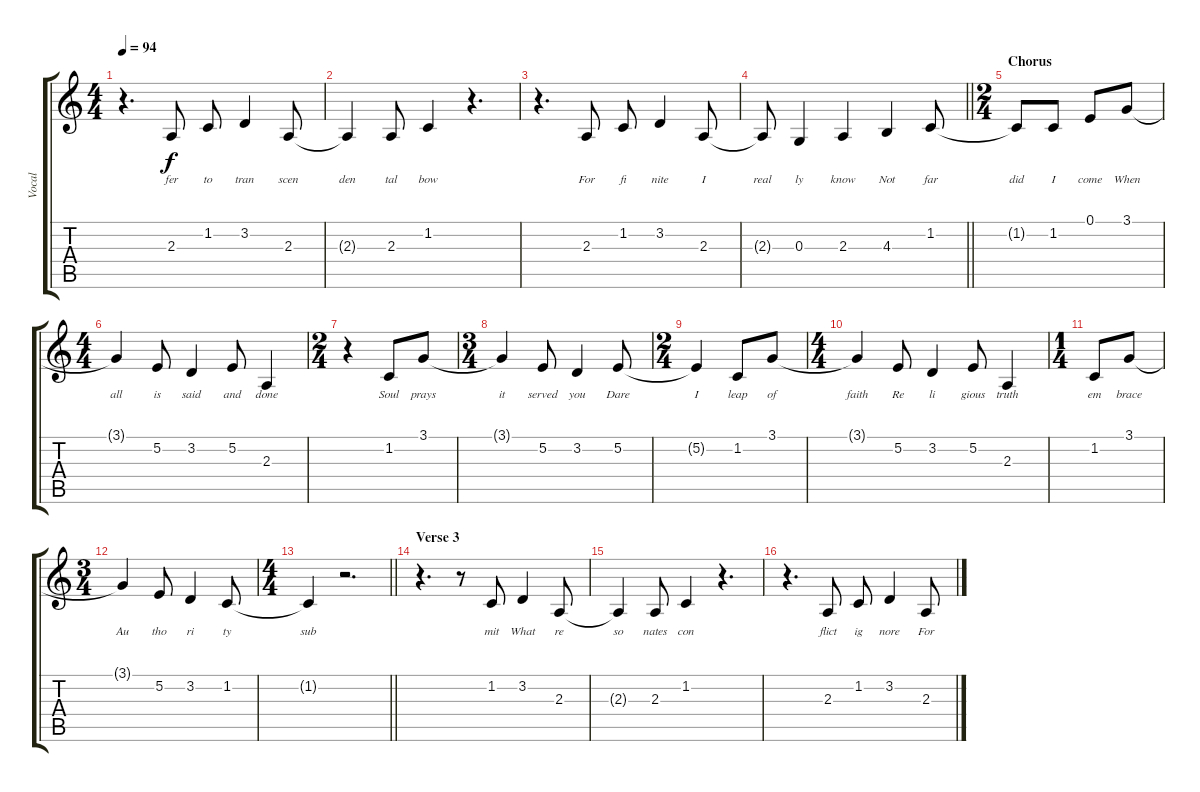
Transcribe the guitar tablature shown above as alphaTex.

\track ("Vocal" "Vocal") {instrument acousticgrandpiano}
\staff {score tabs}
\tuning (E4 B3 G3 D3 A2 E2) {hide}
\ts (4 4)
\tempo 94
\clef g2
\ks c
r.4{d dy f} 2.3.8{lyrics (0 "fer") lyrics (1 "") lyrics (2 "") lyrics (3 "") lyrics (4 "")} 1.2.8{lyrics (0 "to") lyrics (1 "") lyrics (2 "") lyrics (3 "") lyrics (4 "")} 3.2.4{lyrics (0 "tran") lyrics (1 "") lyrics (2 "") lyrics (3 "") lyrics (4 "")} 2.3.8{lyrics (0 "scen") lyrics (1 "") lyrics (2 "") lyrics (3 "") lyrics (4 "")} |
2.3{t}.4{lyrics (0 "den") lyrics (1 "") lyrics (2 "") lyrics (3 "") lyrics (4 "")} 2.3.8{lyrics (0 "tal") lyrics (1 "") lyrics (2 "") lyrics (3 "") lyrics (4 "")} 1.2.4{lyrics (0 "bow") lyrics (1 "") lyrics (2 "") lyrics (3 "") lyrics (4 "")} r.4{d} |
r.4{d} 2.3.8{lyrics (0 "For") lyrics (1 "") lyrics (2 "") lyrics (3 "") lyrics (4 "")} 1.2.8{lyrics (0 "fi") lyrics (1 "") lyrics (2 "") lyrics (3 "") lyrics (4 "")} 3.2.4{lyrics (0 "nite") lyrics (1 "") lyrics (2 "") lyrics (3 "") lyrics (4 "")} 2.3.8{lyrics (0 "I") lyrics (1 "") lyrics (2 "") lyrics (3 "") lyrics (4 "")} |
\barLineRight lightlight
2.3{t}.8{lyrics (0 "real") lyrics (1 "") lyrics (2 "") lyrics (3 "") lyrics (4 "")} 0.3.4{lyrics (0 "ly") lyrics (1 "") lyrics (2 "") lyrics (3 "") lyrics (4 "")} 2.3.4{lyrics (0 "know") lyrics (1 "") lyrics (2 "") lyrics (3 "") lyrics (4 "")} 4.3.4{lyrics (0 "Not") lyrics (1 "") lyrics (2 "") lyrics (3 "") lyrics (4 "")} 1.2.8{lyrics (0 "far") lyrics (1 "") lyrics (2 "") lyrics (3 "") lyrics (4 "")} |
\ts (2 4)
\section ("" "Chorus")
1.2{t}.8{lyrics (0 "did") lyrics (1 "") lyrics (2 "") lyrics (3 "") lyrics (4 "")} 1.2.8{lyrics (0 "I") lyrics (1 "") lyrics (2 "") lyrics (3 "") lyrics (4 "")} 0.1.8{lyrics (0 "come") lyrics (1 "") lyrics (2 "") lyrics (3 "") lyrics (4 "")} 3.1.8{lyrics (0 "When") lyrics (1 "") lyrics (2 "") lyrics (3 "") lyrics (4 "")} |
\ts (4 4)
3.1{t}.4{lyrics (0 "all") lyrics (1 "") lyrics (2 "") lyrics (3 "") lyrics (4 "")} 5.2.8{lyrics (0 "is") lyrics (1 "") lyrics (2 "") lyrics (3 "") lyrics (4 "")} 3.2.4{lyrics (0 "said") lyrics (1 "") lyrics (2 "") lyrics (3 "") lyrics (4 "")} 5.2.8{lyrics (0 "and") lyrics (1 "") lyrics (2 "") lyrics (3 "") lyrics (4 "")} 2.3.4{lyrics (0 "done") lyrics (1 "") lyrics (2 "") lyrics (3 "") lyrics (4 "")} |
\ts (2 4)
r.4 1.2.8{lyrics (0 "Soul") lyrics (1 "") lyrics (2 "") lyrics (3 "") lyrics (4 "")} 3.1.8{lyrics (0 "prays") lyrics (1 "") lyrics (2 "") lyrics (3 "") lyrics (4 "")} |
\ts (3 4)
3.1{t}.4{lyrics (0 "it") lyrics (1 "") lyrics (2 "") lyrics (3 "") lyrics (4 "")} 5.2.8{lyrics (0 "served") lyrics (1 "") lyrics (2 "") lyrics (3 "") lyrics (4 "")} 3.2.4{lyrics (0 "you") lyrics (1 "") lyrics (2 "") lyrics (3 "") lyrics (4 "")} 5.2.8{lyrics (0 "Dare") lyrics (1 "") lyrics (2 "") lyrics (3 "") lyrics (4 "")} |
\ts (2 4)
5.2{t}.4{lyrics (0 "I") lyrics (1 "") lyrics (2 "") lyrics (3 "") lyrics (4 "")} 1.2.8{lyrics (0 "leap") lyrics (1 "") lyrics (2 "") lyrics (3 "") lyrics (4 "")} 3.1.8{lyrics (0 "of") lyrics (1 "") lyrics (2 "") lyrics (3 "") lyrics (4 "")} |
\ts (4 4)
3.1{t}.4{lyrics (0 "faith") lyrics (1 "") lyrics (2 "") lyrics (3 "") lyrics (4 "")} 5.2.8{lyrics (0 "Re") lyrics (1 "") lyrics (2 "") lyrics (3 "") lyrics (4 "")} 3.2.4{lyrics (0 "li") lyrics (1 "") lyrics (2 "") lyrics (3 "") lyrics (4 "")} 5.2.8{lyrics (0 "gious") lyrics (1 "") lyrics (2 "") lyrics (3 "") lyrics (4 "")} 2.3.4{lyrics (0 "truth") lyrics (1 "") lyrics (2 "") lyrics (3 "") lyrics (4 "")} |
\ts (1 4)
1.2.8{lyrics (0 "em") lyrics (1 "") lyrics (2 "") lyrics (3 "") lyrics (4 "")} 3.1.8{lyrics (0 "brace") lyrics (1 "") lyrics (2 "") lyrics (3 "") lyrics (4 "")} |
\ts (3 4)
3.1{t}.4{lyrics (0 "Au") lyrics (1 "") lyrics (2 "") lyrics (3 "") lyrics (4 "")} 5.2.8{lyrics (0 "tho") lyrics (1 "") lyrics (2 "") lyrics (3 "") lyrics (4 "")} 3.2.4{lyrics (0 "ri") lyrics (1 "") lyrics (2 "") lyrics (3 "") lyrics (4 "")} 1.2.8{lyrics (0 "ty") lyrics (1 "") lyrics (2 "") lyrics (3 "") lyrics (4 "")} |
\ts (4 4)
\barLineRight lightlight
1.2{t}.4{lyrics (0 "sub") lyrics (1 "") lyrics (2 "") lyrics (3 "") lyrics (4 "")} r.2{d} |
\section ("" "Verse 3")
r.4{d} r.8 1.2.8{lyrics (0 "mit") lyrics (1 "") lyrics (2 "") lyrics (3 "") lyrics (4 "")} 3.2.4{lyrics (0 "What") lyrics (1 "") lyrics (2 "") lyrics (3 "") lyrics (4 "")} 2.3.8{lyrics (0 "re") lyrics (1 "") lyrics (2 "") lyrics (3 "") lyrics (4 "")} |
2.3{t}.4{lyrics (0 "so") lyrics (1 "") lyrics (2 "") lyrics (3 "") lyrics (4 "")} 2.3.8{lyrics (0 "nates") lyrics (1 "") lyrics (2 "") lyrics (3 "") lyrics (4 "")} 1.2.4{lyrics (0 "con") lyrics (1 "") lyrics (2 "") lyrics (3 "") lyrics (4 "")} r.4{d} |
r.4{d} 2.3.8{lyrics (0 "flict") lyrics (1 "") lyrics (2 "") lyrics (3 "") lyrics (4 "")} 1.2.8{lyrics (0 "ig") lyrics (1 "") lyrics (2 "") lyrics (3 "") lyrics (4 "")} 3.2.4{lyrics (0 "nore") lyrics (1 "") lyrics (2 "") lyrics (3 "") lyrics (4 "")} 2.3.8{lyrics (0 "For") lyrics (1 "") lyrics (2 "") lyrics (3 "") lyrics (4 "")}
